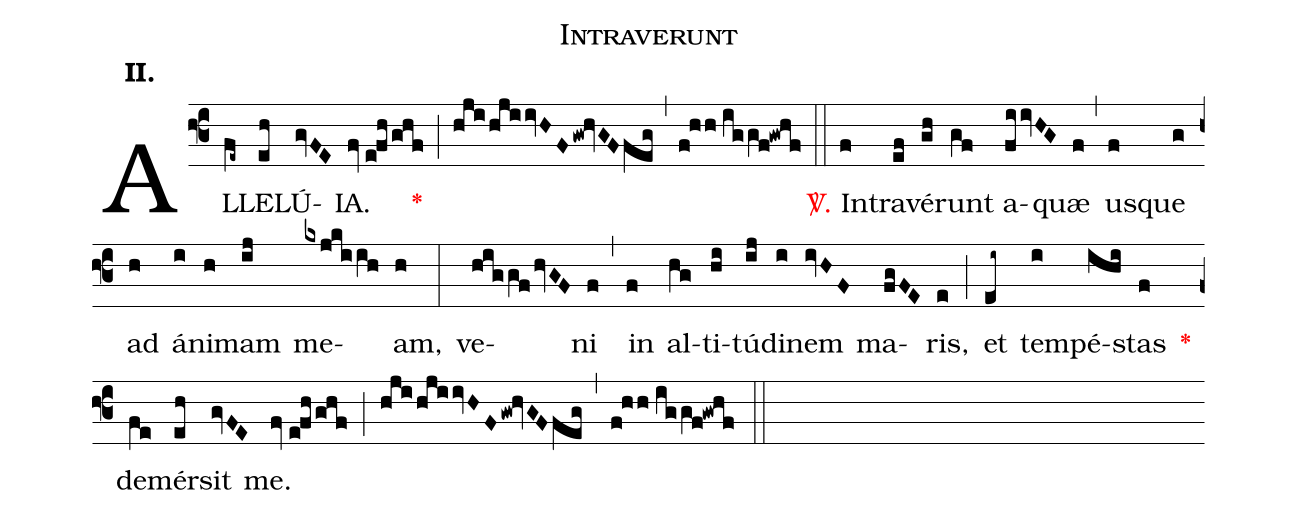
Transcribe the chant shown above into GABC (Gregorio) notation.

name:Intraverunt;
mode:II.;
office-part:Alleluia;
%%
(f3) AL(fe~)LE(eh)LÚ(gvFE)IA.(fv//e!fh/ghf) <v>\red{*}</v>(;) (hji/hjiivHF/gw!hvGF/feg) (,) (f!hh//iggf!gwhf) (::) <v>\red{\Vbar.}</v> In(f)tra(ef)vé(gh)runt(gf) a(fiivHG)quæ(f) (,) us(f)que(g) ad(h) á(i)ni(h)mam(ij) me(kxjkiih)am,(h) (:) ve(higgf/hvGF)ni(f) (,) in(f) al(hg)ti(hi)tú(ij)di(i)nem(ivHF) ma(fgFE)ris,(e) (;) et(ei~) tem(i)pé(ihi)stas(f) <v>\red{*}</v>() de(fe)mér(eh)sit(gvFE) me.(fv//e!fh/ghf) (;) (hji/hjiivHF/gw!hvGF/feg) (,) (f!hh//iggf!gwhf) (::)
